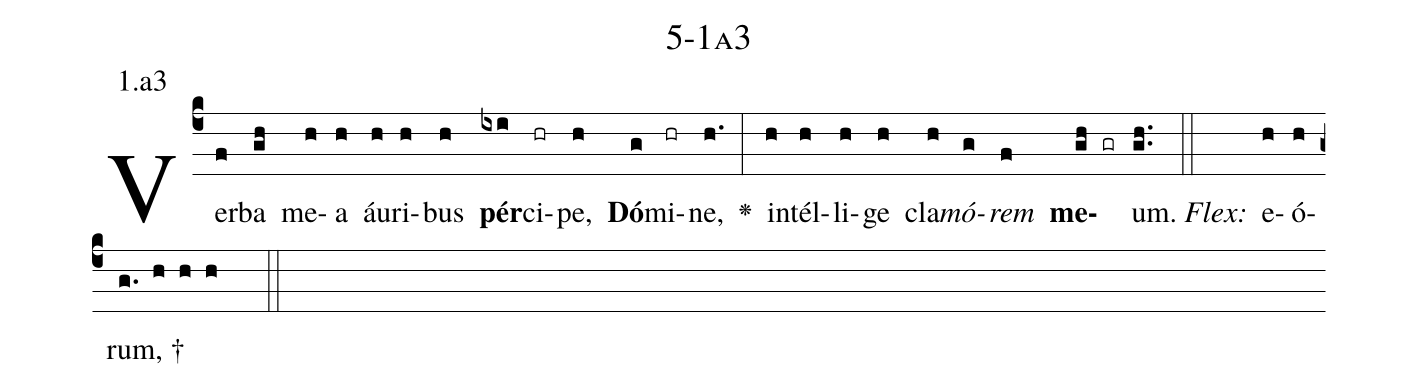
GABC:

name: 5-1a3;
annotation: 1.a3;
%%
(c4)Ver(f)ba(gh) me(h)a(h) áu(h)ri(h)bus(h) <b>pér</b>(ixi)ci(hr)pe,(h) <b>Dó</b>(g)mi(hr)ne,(h.) <v>\greheightstar</v>(:) in(h)tél(h)li(h)ge(h) cla(h)<i>mó</i>(g)<i>rem</i>(f) <b>me</b>(gh gr)um.(gh..) (::)
<i>Flex:</i>()  e(h)ó(h)rum, †(g. h h h  ::)

%E(h) u(h) o(g) u(f) a(gh) e.(gh..) (::)
